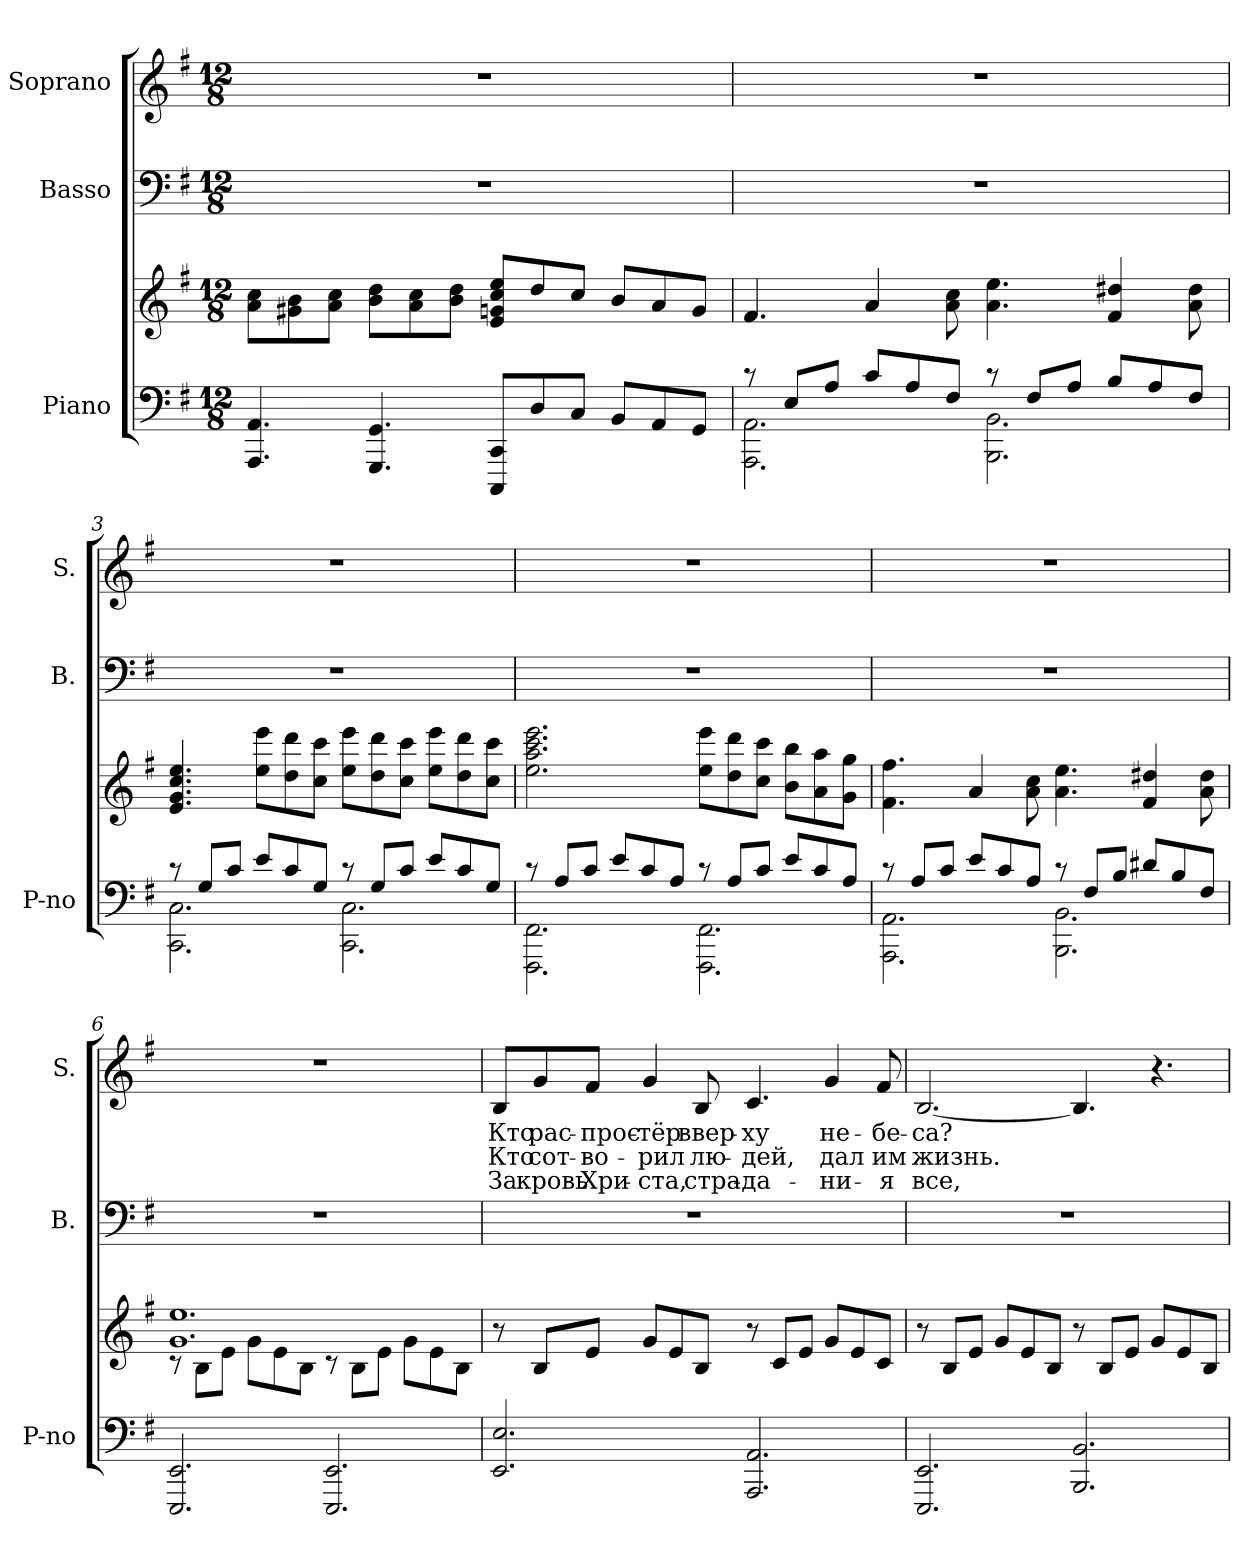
**kern	**kern	**kern	**kern	**text	**text	**text
*part3	*part3	*part2	*part1	*part1	*part1	*part1
*staff4	*staff3	*staff2	*staff1	*staff1	*staff1	*staff1
*I"Piano	*	*I"Basso	*I"Soprano	*	*	*
*I'P-no	*	*I'B.	*I'S.	*	*	*
*clefF4	*clefG2	*clefF4	*clefG2	*	*	*
*k[f#]	*k[f#]	*k[f#]	*k[f#]	*	*	*
*e:	*e:	*e:	*e:	*	*	*
*M12/8	*M12/8	*M12/8	*M12/8	*	*	*
=1	=1	=1	=1	=1	=1	=1
4.AAA/ 4.AA/	8a\ 8cc\L	1.r	1.r	.	.	.
.	8g#X\ 8b\	.	.	.	.	.
.	8a\ 8cc\J	.	.	.	.	.
4.GGG/ 4.GG/	8b\ 8dd\L	.	.	.	.	.
.	8a\ 8cc\	.	.	.	.	.
.	8b\ 8dd\J	.	.	.	.	.
8CCC/ 8CC/L	8e/ 8gn/ 8cc/ 8ee/L	.	.	.	.	.
8D/	8dd/	.	.	.	.	.
8C/J	8cc/J	.	.	.	.	.
8BB/L	8b/L	.	.	.	.	.
8AA/	8a/	.	.	.	.	.
8GG/J	8g/J	.	.	.	.	.
=2	=2	=2	=2	=2	=2	=2
*^	*	*	*	*	*	*
8rc	2.AAA\ 2.AA\	4.f#/	1.r	1.r	.	.	.
8E/L	.	.	.	.	.	.	.
8A/J	.	.	.	.	.	.	.
8c/L	.	4a/	.	.	.	.	.
8A/	.	.	.	.	.	.	.
8F#/J	.	8a\ 8cc\	.	.	.	.	.
8rc	2.BBB\ 2.BB\	4.a\ 4.ee\	.	.	.	.	.
8F#/L	.	.	.	.	.	.	.
8A/J	.	.	.	.	.	.	.
8B/L	.	4f#/ 4dd#X/	.	.	.	.	.
8A/	.	.	.	.	.	.	.
8F#/J	.	8a\ 8dd#\	.	.	.	.	.
=3	=3	=3	=3	=3	=3	=3	=3
8rc	2.CC\ 2.C\	4.e/ 4.g/ 4.cc/ 4.ee/	1.r	1.r	.	.	.
8G/L	.	.	.	.	.	.	.
8c/J	.	.	.	.	.	.	.
8e/L	.	8ee\ 8eee\L	.	.	.	.	.
8c/	.	8dd\ 8ddd\	.	.	.	.	.
8G/J	.	8cc\ 8ccc\J	.	.	.	.	.
8rc	2.CC\ 2.C\	8ee\ 8eee\L	.	.	.	.	.
8G/L	.	8dd\ 8ddd\	.	.	.	.	.
8c/J	.	8cc\ 8ccc\J	.	.	.	.	.
8e/L	.	8ee\ 8eee\L	.	.	.	.	.
8c/	.	8dd\ 8ddd\	.	.	.	.	.
8G/J	.	8cc\ 8ccc\J	.	.	.	.	.
!!LO:LB:g=z
=4	=4	=4	=4	=4	=4	=4	=4
8rc	2.FFF#\ 2.FF#\	2.ee\ 2.aa\ 2.ccc\ 2.eee\	1.r	1.r	.	.	.
8A/L	.	.	.	.	.	.	.
8c/J	.	.	.	.	.	.	.
8e/L	.	.	.	.	.	.	.
8c/	.	.	.	.	.	.	.
8A/J	.	.	.	.	.	.	.
8rc	2.FFF#\ 2.FF#\	8ee\ 8eee\L	.	.	.	.	.
8A/L	.	8dd\ 8ddd\	.	.	.	.	.
8c/J	.	8cc\ 8ccc\J	.	.	.	.	.
8e/L	.	8b\ 8bb\L	.	.	.	.	.
8c/	.	8a\ 8aa\	.	.	.	.	.
8A/J	.	8g\ 8gg\J	.	.	.	.	.
=5	=5	=5	=5	=5	=5	=5	=5
8rc	2.AAA\ 2.AA\	4.f#\ 4.ff#\	1.r	1.r	.	.	.
8A/L	.	.	.	.	.	.	.
8c/J	.	.	.	.	.	.	.
8e/L	.	4a/	.	.	.	.	.
8c/	.	.	.	.	.	.	.
8A/J	.	8a\ 8cc\	.	.	.	.	.
8rc	2.BBB\ 2.BB\	4.a\ 4.ee\	.	.	.	.	.
8F#/L	.	.	.	.	.	.	.
8B/J	.	.	.	.	.	.	.
8d#X/L	.	4f#/ 4dd#X/	.	.	.	.	.
8B/	.	.	.	.	.	.	.
8F#/J	.	8a\ 8dd#\	.	.	.	.	.
*v	*v	*	*	*	*	*	*
=6	=6	=6	=6	=6	=6	=6
*	*^	*	*	*	*	*
2.EEE/ 2.EE/	1.g 1.ee	8rc	1.r	1.r	.	.	.
.	.	8B\L	.	.	.	.	.
.	.	8e\J	.	.	.	.	.
.	.	8g\L	.	.	.	.	.
.	.	8e\	.	.	.	.	.
.	.	8B\J	.	.	.	.	.
2.EEE/ 2.EE/	.	8rc	.	.	.	.	.
.	.	8B\L	.	.	.	.	.
.	.	8e\J	.	.	.	.	.
.	.	8g\L	.	.	.	.	.
.	.	8e\	.	.	.	.	.
.	.	8B\J	.	.	.	.	.
!!LO:LB:g=z
=7	=7	=7	=7	=7	=7	=7	=7
!	!	!	!	!	!LO:LY:b	!LO:LY:b	!LO:LY:b
*	*v	*v	*	*	*	*	*
2.EE/ 2.E/	8r	1.r	8B/L	Кто	Кто	За
!	!	!	!	!LO:LY:b	!LO:LY:b	!LO:LY:b
.	8B/L	.	8g/	рас-	сот-	кровь
!	!	!	!	!LO:LY:b	!LO:LY:b	!LO:LY:b
.	8e/J	.	8f#/J	-прос-	-во-	Хри-
!	!	!	!	!LO:LY:b	!LO:LY:b	!LO:LY:b
.	8g/L	.	4g/	-тёр	-рил	-ста,
.	8e/	.	.	.	.	.
!	!	!	!	!LO:LY:b	!LO:LY:b	!LO:LY:b
.	8B/J	.	8B/	ввер-	лю-	стра-
!	!	!	!	!LO:LY:b	!LO:LY:b	!LO:LY:b
2.AAA/ 2.AA/	8r	.	4.c/	-ху	-дей,	-да-
.	8c/L	.	.	.	.	.
.	8e/J	.	.	.	.	.
!	!	!	!	!LO:LY:b	!LO:LY:b	!LO:LY:b
.	8g/L	.	4g/	не-	дал	-ни-
.	8e/	.	.	.	.	.
!	!	!	!	!LO:LY:b	!LO:LY:b	!LO:LY:b
.	8c/J	.	8f#/	-бе-	им	-я
=8	=8	=8	=8	=8	=8	=8
!	!	!	!	!LO:LY:b	!LO:LY:b	!LO:LY:b
2.EEE/ 2.EE/	8r	1.r	[2.B/	-са?	жизнь.	все,
.	8B/L	.	.	.	.	.
.	8e/J	.	.	.	.	.
.	8g/L	.	.	.	.	.
.	8e/	.	.	.	.	.
.	8B/J	.	.	.	.	.
2.BBB/ 2.BB/	8r	.	4.B/]	.	.	.
.	8B/L	.	.	.	.	.
.	8e/J	.	.	.	.	.
.	8g/L	.	4.r	.	.	.
.	8e/	.	.	.	.	.
.	8B/J	.	.	.	.	.
=	=	=	=	=	=	=
*-	*-	*-	*-	*-	*-	*-
